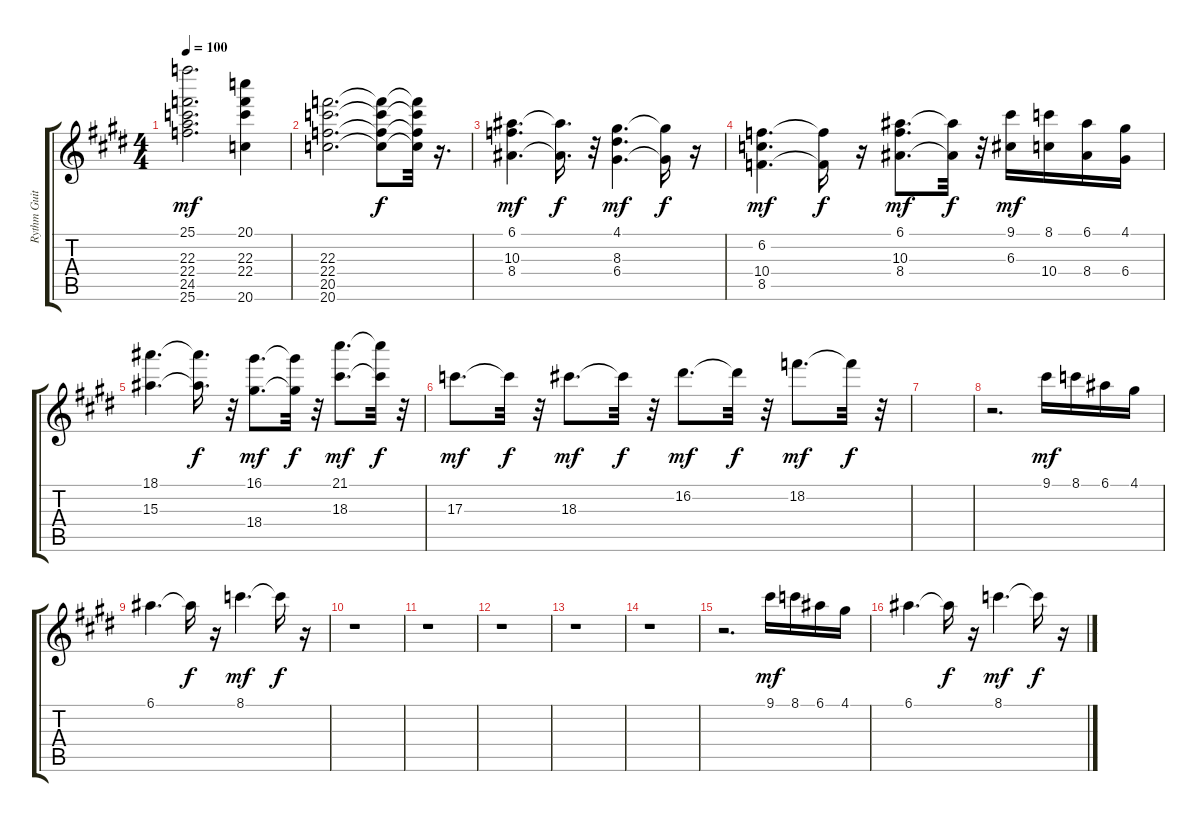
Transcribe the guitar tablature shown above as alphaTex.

\track ("Rythm Guitar" "Rythm Guit") {instrument electricguitarclean}
\staff {score tabs}
\tuning (E4 B3 G3 D3 A2 E2) {hide}
\ts (4 4)
\tempo 100
\clef g2
\ks e
(25.1 22.3 22.4 24.5 25.6).2{d dy mf} (20.1 22.3 22.4 20.6).4 |
(22.3 22.4 20.5 20.6).2{d} (22.3{t} 22.4{t} 20.5{t} 20.6{t}).8{dy f} (22.3{t} 22.4{t} 20.5{t} 20.6{t}).32 r.16{d} |
(6.1 10.3 8.4).4{d dy mf} (6.1{t} 8.4{t}).16{d dy f} r.32 (4.1 8.3 6.4).4{d dy mf} (4.1{t} 6.4{t}).16{dy f} r.16 |
(6.2 10.4 8.5).4{d dy mf} (6.2{t} 8.5{t}).16{dy f} r.16 (6.1 10.3 8.4).8{d dy mf} (6.1{t} 8.4{t}).32{dy f} r.32 (9.1 6.3).16{dy mf} (8.1 10.4).16 (6.1 8.4).16 (4.1 6.4).16 |
(18.1 15.3).4{d} (18.1{t} 15.3{t}).16{d dy f} r.32 (16.1 18.4).8{d dy mf} (16.1{t} 18.4{t}).32{dy f} r.32 (21.1 18.3).8{d dy mf} (21.1{t} 18.3{t}).32{dy f} r.32 |
17.3.8{d dy mf} 17.3{t}.32{dy f} r.32 18.3.8{d dy mf} 18.3{t}.32{dy f} r.32 16.2.8{d dy mf} 16.2{t}.32{dy f} r.32 18.2.8{d dy mf} 18.2{t}.32{dy f} r.32 |
|
r.2{d} 9.1.16{dy mf} 8.1.16 6.1.16 4.1.16 |
6.1.4{d} 6.1{t}.16{dy f} r.16 8.1.4{d dy mf} 8.1{t}.16{dy f} r.16 |
r.1 |
r.1 |
r.1 |
r.1 |
r.1 |
r.2{d} 9.1.16{dy mf} 8.1.16 6.1.16 4.1.16 |
6.1.4{d} 6.1{t}.16{dy f} r.16 8.1.4{d dy mf} 8.1{t}.16{dy f} r.16
